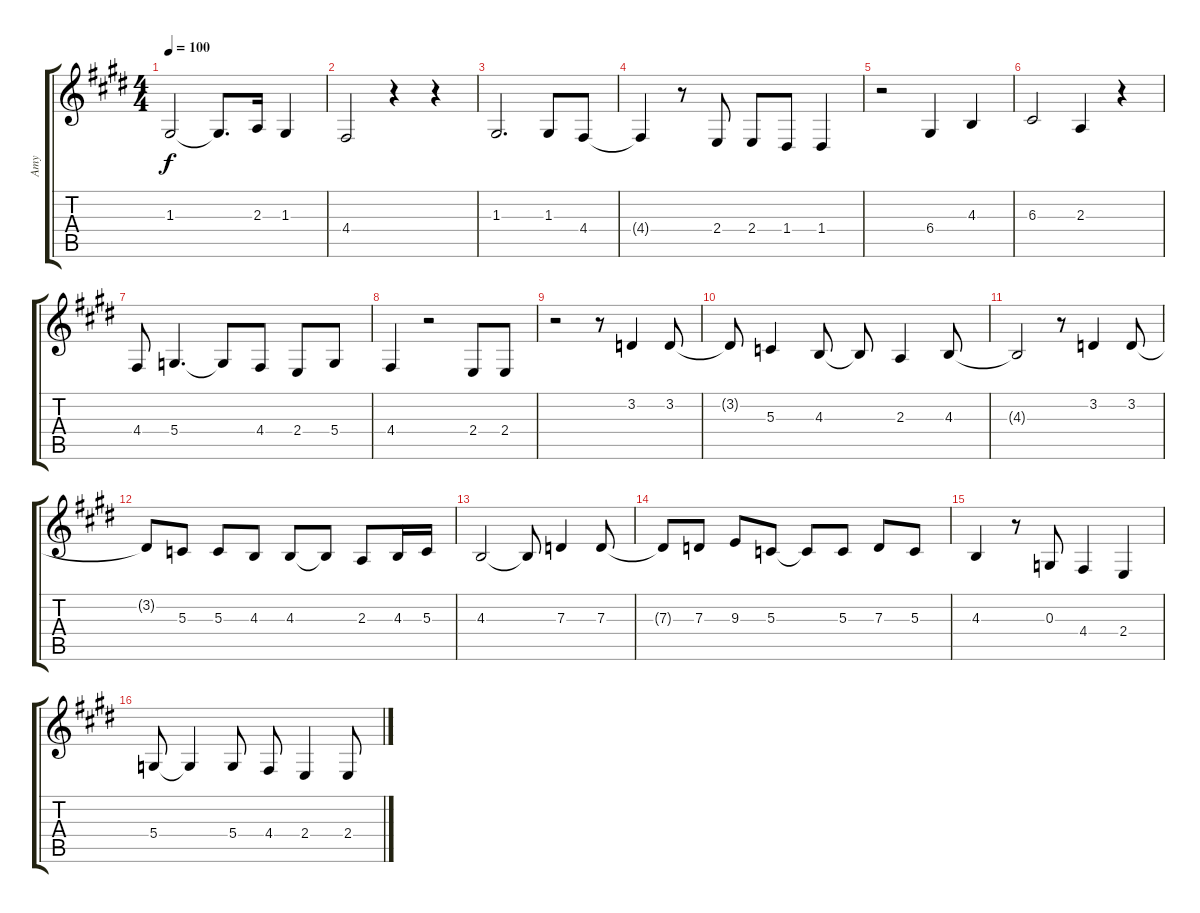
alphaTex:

\track ("Amy" "Amy") {instrument oboe}
\staff {score tabs}
\tuning (E4 B3 G3 D3 A2 E2) {hide}
\ts (4 4)
\tempo 100
\clef g2
\ks e
1.3.2{dy f} 1.3{t}.8{d} 2.3.16 1.3.4 |
4.4.2 r.4 r.4 |
1.3.2{d} 1.3.8 4.4.8 |
4.4{t}.4 r.8 2.4.8 2.4.8 1.4.8 1.4.4 |
r.2 6.4.4 4.3.4 |
6.3.2 2.3.4 r.4 |
4.4.8 5.4.4{d} 5.4{t}.8 4.4.8 2.4.8 5.4.8 |
4.4.4 r.2 2.4.8 2.4.8 |
r.2 r.8 3.2.4 3.2.8 |
3.2{t}.8 5.3.4 4.3.8 4.3{t}.8 2.3.4 4.3.8 |
4.3{t}.2 r.8 3.2.4 3.2.8 |
3.2{t}.8 5.3.8 5.3.8 4.3.8 4.3.8 4.3{t}.8 2.3.8 4.3.16 5.3.16 |
4.3.2 4.3{t}.8 7.3.4 7.3.8 |
7.3{t}.8 7.3.8 9.3.8 5.3.8 5.3{t}.8 5.3.8 7.3.8 5.3.8 |
4.3.4 r.8 0.3.8 4.4.4 2.4.4 |
5.4.8 5.4{t}.4 5.4.8 4.4.8 2.4.4 2.4.8
